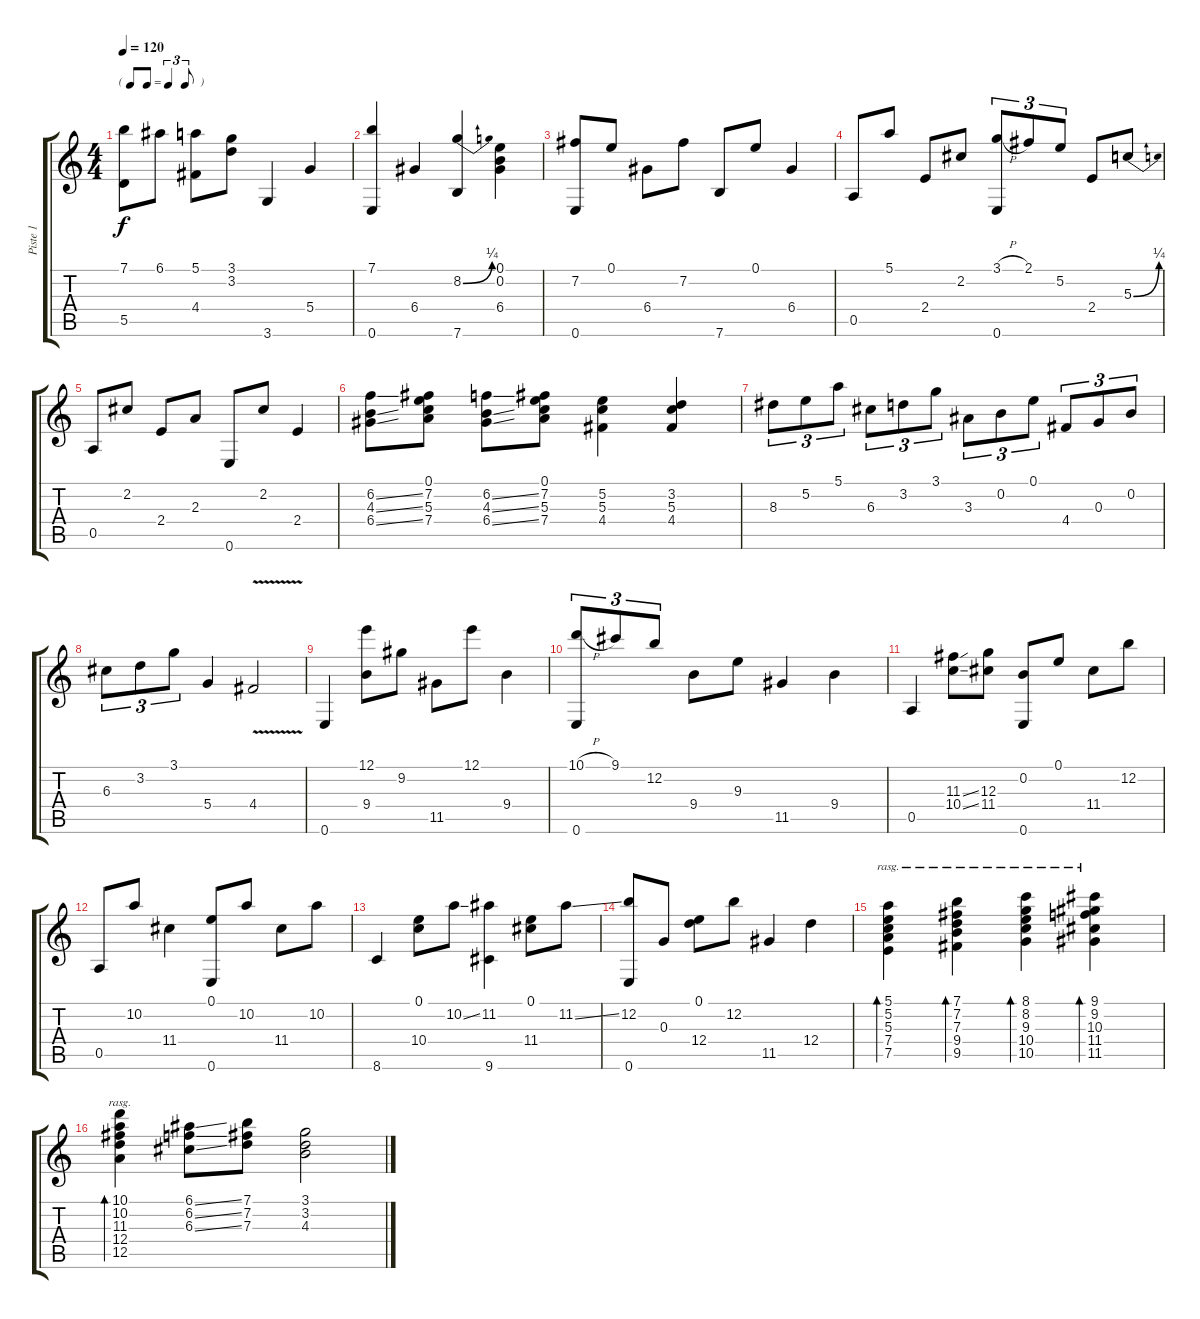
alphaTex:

\track ("Piste 1" "Piste 1") {instrument acousticguitarnylon}
\staff {score tabs}
\tuning (E4 B3 G3 D3 A2 E2) {hide}
\ts (4 4)
\tf triplet8th
\tempo 120
\clef g2
\ks c
(7.1 5.5).8{dy f} 6.1.8 (5.1 4.4).8 (3.1 3.2).8 3.6.4 5.4.4 |
(7.1 0.6).4 6.4.4 (8.2{be (bend 0 0 60 1)} 7.6).4 (0.1 0.2 6.4).4 |
(7.2 0.6).8 0.1.8 6.4.8 7.2.8 7.6.8 0.1.8 6.4.4 |
0.5.8 5.1.8 2.4.8 2.2.8 (3.1{h} 0.6).8{tu (3 2)} 2.1.8{tu (3 2)} 5.2.8{tu (3 2)} 2.4.8 5.3{be (bend 0 0 60 1)}.8 |
0.5.8 2.2.8 2.4.8 2.3.8 0.6.8 2.2.8 2.4.4 |
(6.2{ss} 4.3{ss} 6.4{ss}).8 (0.1 7.2 5.3 7.4).8 (6.2{ss} 4.3{ss} 6.4{ss}).8 (0.1 7.2 5.3 7.4).8 (5.2 5.3 4.4).4 (3.2 5.3 4.4).4 |
8.3.8{tu (3 2)} 5.2.8{tu (3 2)} 5.1.8{tu (3 2)} 6.3.8{tu (3 2)} 3.2.8{tu (3 2)} 3.1.8{tu (3 2)} 3.3.8{tu (3 2)} 0.2.8{tu (3 2)} 0.1.8{tu (3 2)} 4.4.8{tu (3 2)} 0.3.8{tu (3 2)} 0.2.8{tu (3 2)} |
6.3.8{tu (3 2)} 3.2.8{tu (3 2)} 3.1.8{tu (3 2)} 5.4.4 4.4{v}.2 |
0.6.4 (12.1 9.4).8 9.2.8 11.5.8 12.1.8 9.4.4 |
(10.1{h} 0.6).8{tu (3 2)} 9.1.8{tu (3 2)} 12.2.8{tu (3 2)} 9.4.8 9.3.8 11.5.4 9.4.4 |
0.5.4 (11.3{ss} 10.4{ss}).8 (12.3 11.4).8 (0.2 0.6).8 0.1.8 11.4.8 12.2.8 |
0.5.8 10.2.8 11.4.4 (0.1 0.6).8 10.2.8 11.4.8 10.2.8 |
8.6.4 (0.1 10.4).8 10.2{ss}.8 (11.2 9.6).4 (0.1 11.4).8 11.2{ss}.8 |
(12.2 0.6).8 0.3.8 (0.1 12.4).8 12.2.8 11.5.4 12.4.4 |
(5.1 5.2 5.3 7.4 7.5).4{bd 480 rasg ii} (7.1 7.2 7.3 9.4 9.5).4{bd 480 rasg ii} (8.1 8.2 9.3 10.4 10.5).4{bd 480 rasg ii} (9.1 9.2 10.3 11.4 11.5).4{bd 480 rasg ii} |
(10.1 10.2 11.3 12.4 12.5).4{bd 480 rasg ii} (6.1{ss} 6.2{ss} 6.3{ss}).8 (7.1 7.2 7.3).8 (3.1 3.2 4.3).2
